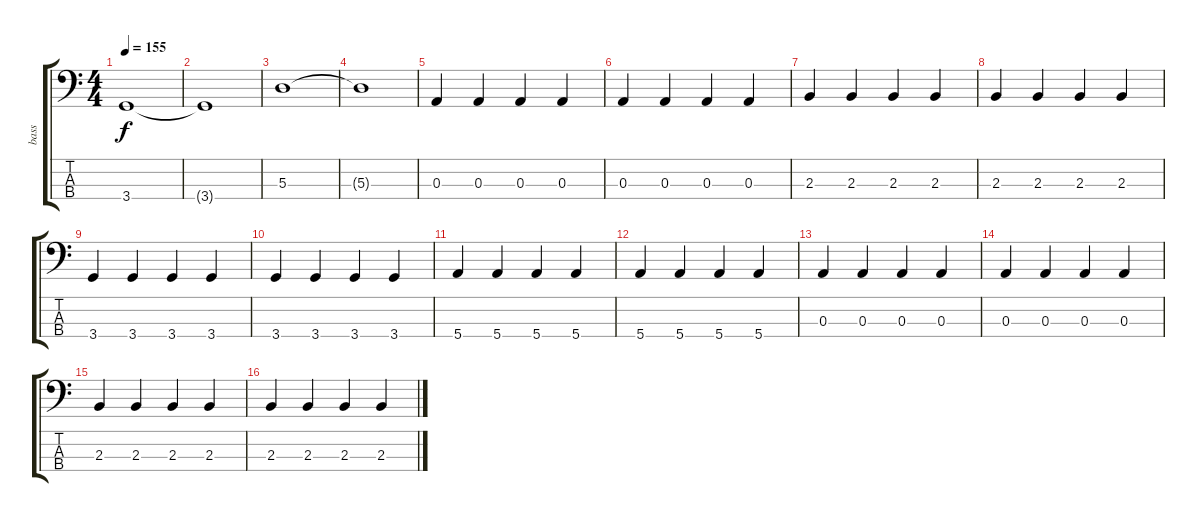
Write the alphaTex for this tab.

\track ("bass" "bass") {instrument electricbassfinger}
\staff {score tabs}
\tuning (G2 D2 A1 E1) {hide}
\ts (4 4)
\tempo 155
\clef f4
\ks c
3.4.1{dy f} |
3.4{t}.1 |
5.3.1 |
5.3{t}.1 |
0.3.4 0.3.4 0.3.4 0.3.4 |
0.3.4 0.3.4 0.3.4 0.3.4 |
2.3.4 2.3.4 2.3.4 2.3.4 |
2.3.4 2.3.4 2.3.4 2.3.4 |
3.4.4 3.4.4 3.4.4 3.4.4 |
3.4.4 3.4.4 3.4.4 3.4.4 |
5.4.4 5.4.4 5.4.4 5.4.4 |
5.4.4 5.4.4 5.4.4 5.4.4 |
0.3.4 0.3.4 0.3.4 0.3.4 |
0.3.4 0.3.4 0.3.4 0.3.4 |
2.3.4 2.3.4 2.3.4 2.3.4 |
2.3.4 2.3.4 2.3.4 2.3.4
